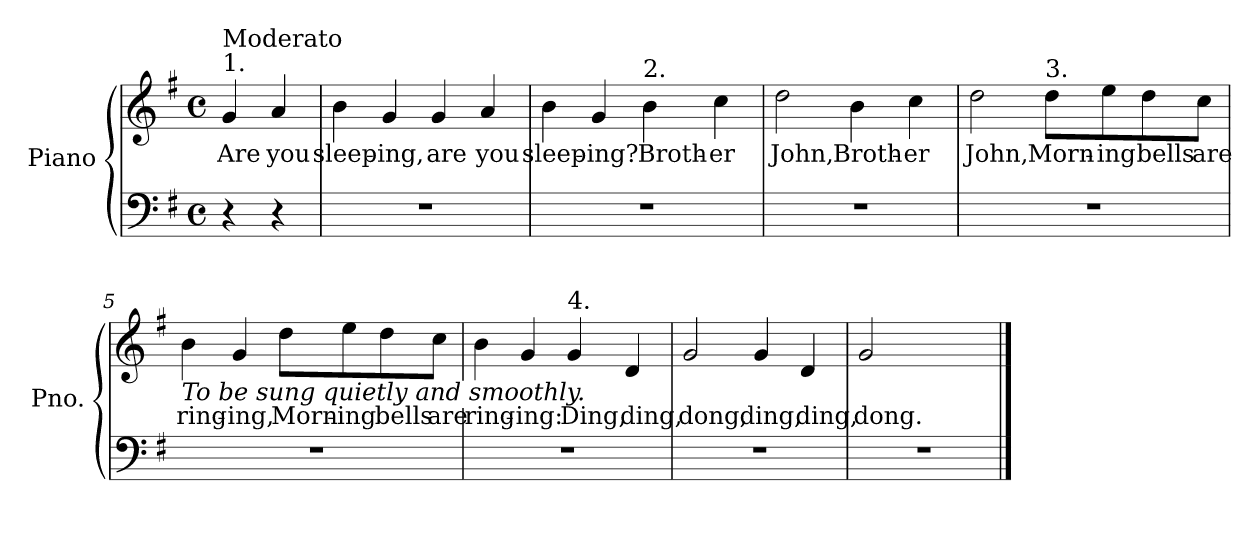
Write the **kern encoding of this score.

**kern	**kern	**text
*part1	*part1	*part1
*staff2	*staff1	*staff1
*I"Piano	*	*
*I'Pno.	*	*
!!LO:PB:g=z
*clefF4	*clefG2	*
*k[f#]	*k[f#]	*
*G:	*G:	*
*M4/4	*M4/4	*
*met(c)	*met(c)	*
*MM100	*MM100	*
=	=	=
!	!LO:TX:a:t=1.	!
!	!LO:TX:a:t=Moderato	!
!	!	!LO:LY:b:color=#000000
4r	4gi/	Are
!	!	!LO:LY:b:color=#000000
4r	4ai/	you
=1	=1	=1
!	!	!LO:LY:b:color=#000000
1r	4bi\	sleep-
!	!	!LO:LY:b:color=#000000
.	4gi/	-ing,
!	!	!LO:LY:b:color=#000000
.	4gi/	are
!	!	!LO:LY:b:color=#000000
.	4ai/	you
=2	=2	=2
!	!	!LO:LY:b:color=#000000
1r	4bi\	sleep-
!	!	!LO:LY:b:color=#000000
.	4gi/	-ing?
!	!LO:TX:a:t=2.	!
!	!	!LO:LY:b:color=#000000
.	4bi\	Broth-
!	!	!LO:LY:b:color=#000000
.	4cci\	-er
!!LO:LB:g=z
=3	=3	=3
!	!	!LO:LY:b:color=#000000
1r	2ddi\	John,
!	!	!LO:LY:b:color=#000000
.	4bi\	Broth-
!	!	!LO:LY:b:color=#000000
.	4cci\	-er
=4	=4	=4
!	!	!LO:LY:b:color=#000000
1r	2ddi\	John,
!	!LO:TX:a:t=3.	!
!	!	!LO:LY:b:color=#000000
.	8ddi\L	Morn-
!	!	!LO:LY:b:color=#000000
.	8eei\	-ing
!	!	!LO:LY:b:color=#000000
.	8ddi\	bells
!	!	!LO:LY:b:color=#000000
.	8cci\J	are
!!LO:LB:g=z
=5	=5	=5
!	!LO:TX:b:i:t=To be sung quietly and smoothly.	!
!	!	!LO:LY:b:color=#000000
1r	4bi\	ring-
!	!	!LO:LY:b:color=#000000
.	4gi/	-ing,
!	!	!LO:LY:b:color=#000000
.	8ddi\L	Morn-
!	!	!LO:LY:b:color=#000000
.	8eei\	-ing
!	!	!LO:LY:b:color=#000000
.	8ddi\	bells
!	!	!LO:LY:b:color=#000000
.	8cci\J	are
=6	=6	=6
!	!	!LO:LY:b:color=#000000
1r	4bi\	ring-
!	!	!LO:LY:b:color=#000000
.	4gi/	-ing:
!	!LO:TX:a:t=4.	!
!	!	!LO:LY:b:color=#000000
.	4gi/	Ding,
!	!	!LO:LY:b:color=#000000
.	4di/	ding,
=7	=7	=7
!	!	!LO:LY:b:color=#000000
1r	2gi/	dong,
!	!	!LO:LY:b:color=#000000
.	4gi/	ding,
!	!	!LO:LY:b:color=#000000
.	4di/	ding,
=8	=8	=8
!	!	!LO:LY:b:color=#000000
1r	2gi/	dong.
.	2ryy	.
==	==	==
*-	*-	*-
